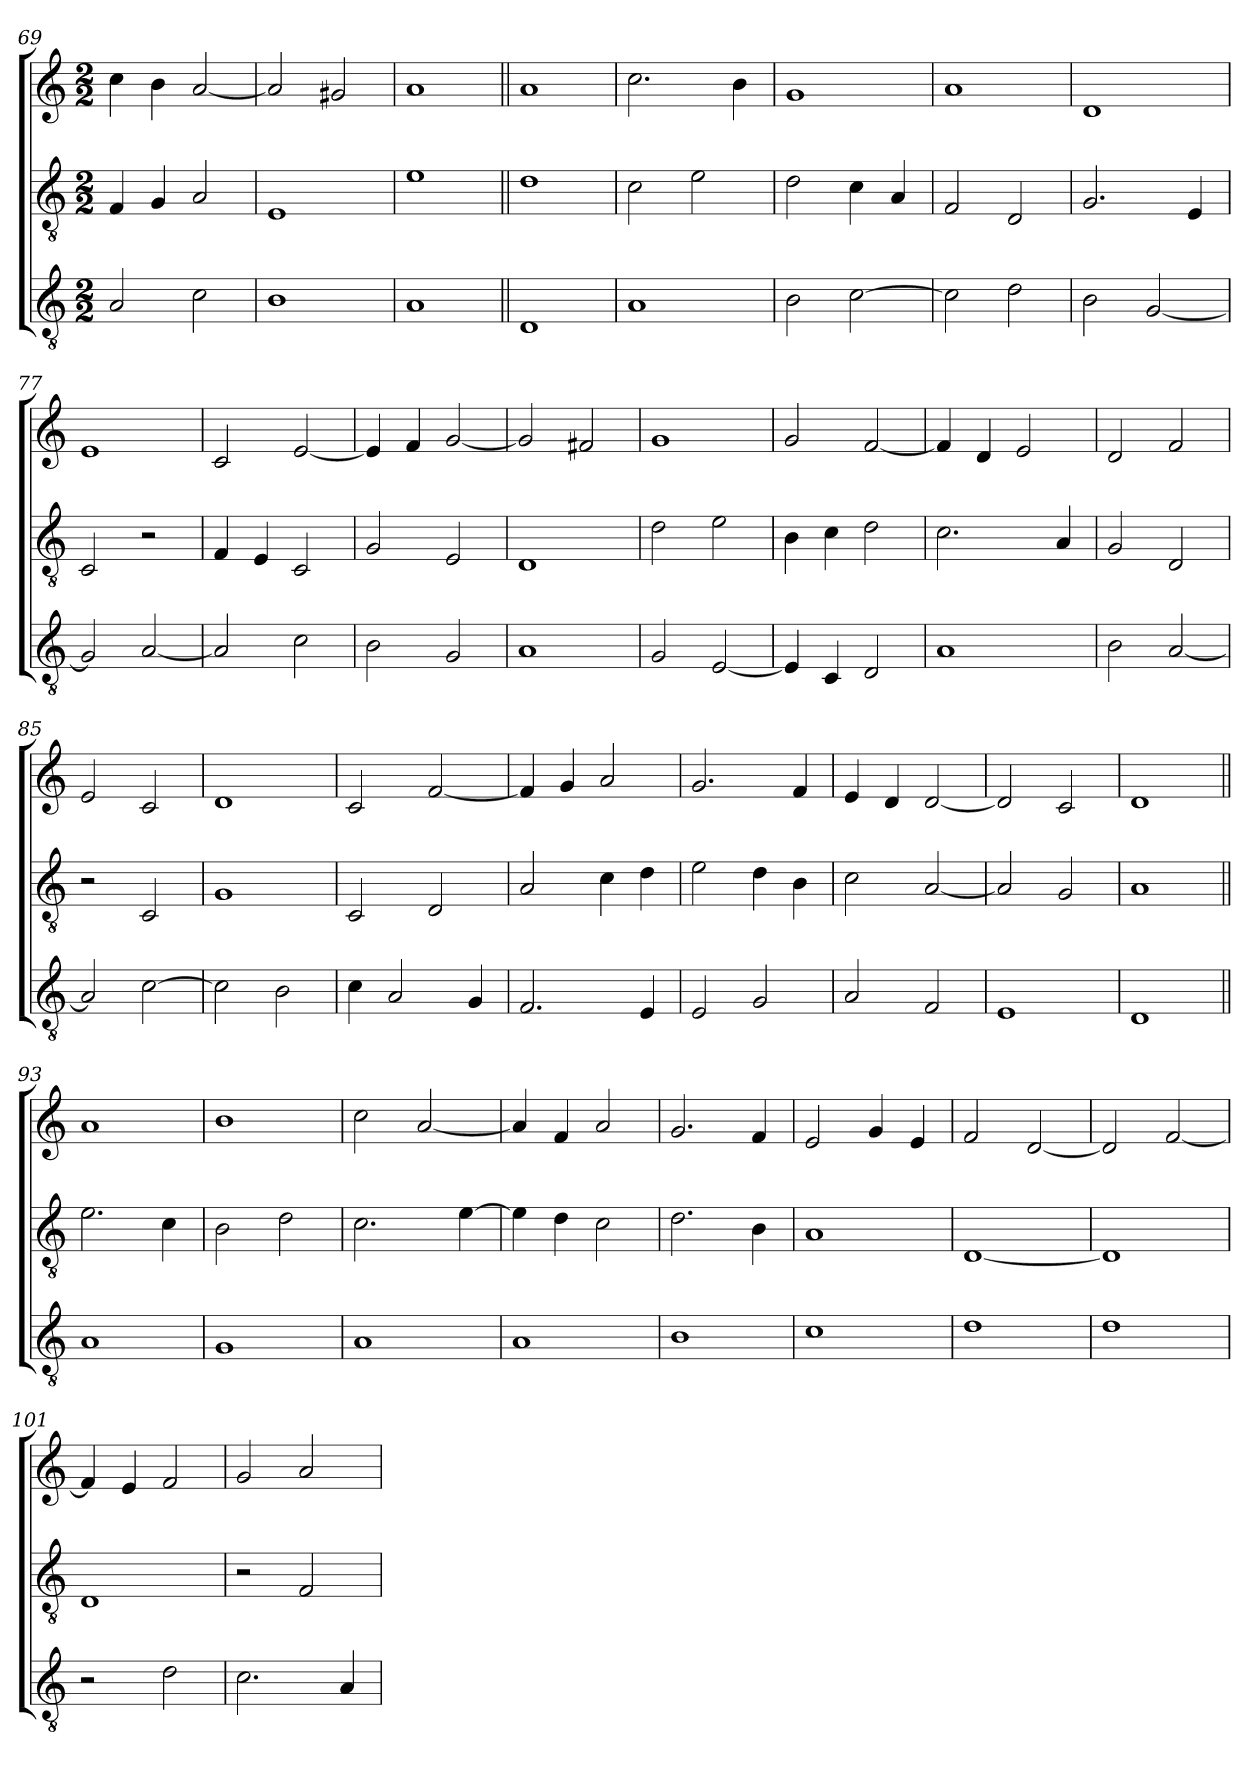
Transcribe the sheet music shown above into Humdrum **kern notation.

**kern	**kern	**kern
*part3	*part2	*part1
*staff3	*staff2	*staff1
!!LO:PB:g=z
*clefGv2	*clefGv2	*clefG2
*k[]	*k[]	*k[]
*M2/2	*M2/2	*M2/2
=69	=69	=69
2A/	4F/	4cc\
.	4G/	4b\
2c\	2A/	[2a/
=70	=70	=70
1B	1E	2a/]
.	.	2g#X/
=71	=71	=71
1A	1e	1a
=72||	=72||	=72||
1D	1d	1a
=73	=73	=73
1A	2c\	2.cc\
.	2e\	.
.	.	4b\
=74	=74	=74
2B\	2d\	1g
[2c\	4c\	.
.	4A/	.
=75	=75	=75
2c\]	2F/	1a
2d\	2D/	.
=76	=76	=76
2B\	2.G/	1d
[2G/	.	.
.	4E/	.
=77	=77	=77
2G/]	2C/	1e
[2A/	2r	.
=78	=78	=78
2A/]	4F/	2c/
.	4E/	.
2c\	2C/	[2e/
=79	=79	=79
2B\	2G/	4e/]
.	.	4f/
2G/	2E/	[2g/
=80	=80	=80
1A	1D	2g/]
.	.	2f#X/
=81	=81	=81
2G/	2d\	1g
[2E/	2e\	.
=82	=82	=82
4E/]	4B\	2g/
4C/	4c\	.
2D/	2d\	[2f/
=83	=83	=83
1A	2.c\	4f/]
.	.	4d/
.	.	2e/
.	4A/	.
=84	=84	=84
2B\	2G/	2d/
[2A/	2D/	2f/
=85	=85	=85
2A/]	2r	2e/
[2c\	2C/	2c/
!!LO:LB:g=z
=86	=86	=86
2c\]	1G	1d
2B\	.	.
=87	=87	=87
4c\	2C/	2c/
2A/	.	.
.	2D/	[2f/
4G/	.	.
=88	=88	=88
2.F/	2A/	4f/]
.	.	4g/
.	4c\	2a/
4E/	4d\	.
=89	=89	=89
2E/	2e\	2.g/
2G/	4d\	.
.	4B\	4f/
=90	=90	=90
2A/	2c\	4e/
.	.	4d/
2F/	[2A/	[2d/
=91	=91	=91
1E	2A/]	2d/]
.	2G/	2c/
=92	=92	=92
1D	1A	1d
=93||	=93||	=93||
1A	2.e\	1a
.	4c\	.
=94	=94	=94
1G	2B\	1b
.	2d\	.
=95	=95	=95
1A	2.c\	2cc\
.	.	[2a/
.	[4e\	.
=96	=96	=96
1A	4e\]	4a/]
.	4d\	4f/
.	2c\	2a/
=97	=97	=97
1B	2.d\	2.g/
.	4B\	4f/
=98	=98	=98
1c	1A	2e/
.	.	4g/
.	.	4e/
=99	=99	=99
1d	[1D	2f/
.	.	[2d/
=100	=100	=100
1d	1D]	2d/]
.	.	[2f/
=101	=101	=101
2r	1D	4f/]
.	.	4e/
2d\	.	2f/
=102	=102	=102
2.c\	2r	2g/
.	2F/	2a/
4A/	.	.
=	=	=
*-	*-	*-
